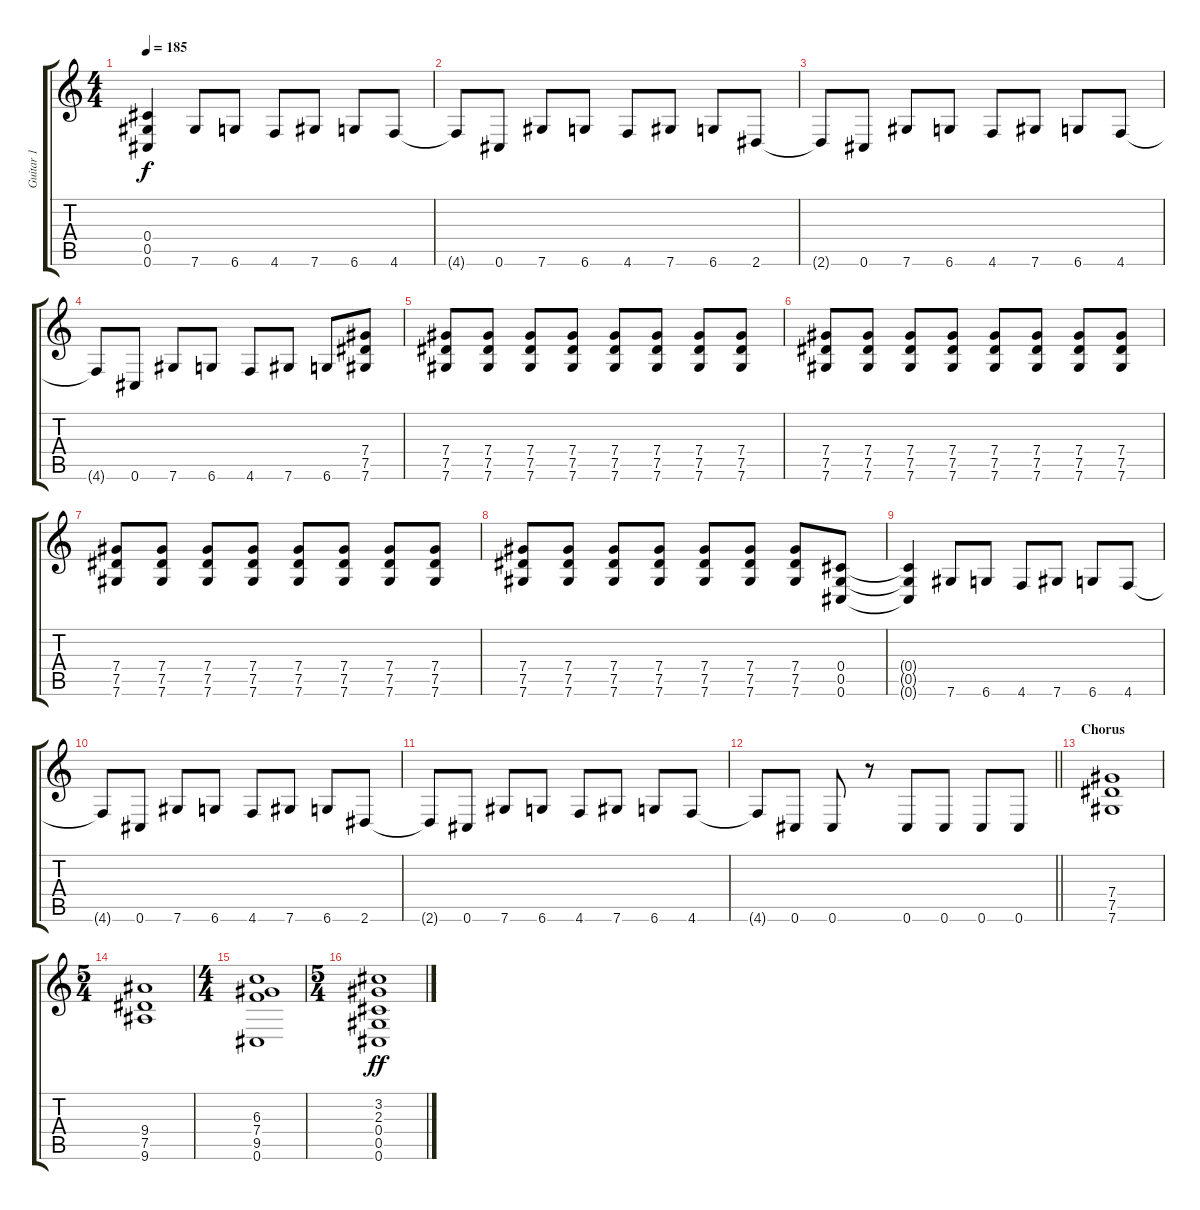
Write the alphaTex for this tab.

\track ("Guitar 1" "Guitar 1") {instrument distortionguitar}
\staff {score tabs}
\tuning (Eb4 Bb3 Gb3 Db3 Ab2 Db2) {hide}
\ts (4 4)
\tempo 185
\clef g2
\ks c
(0.4{t} 0.5{t} 0.6{t}).4{dy f} 7.6.8 6.6.8 4.6.8 7.6.8 6.6.8 4.6.8 |
4.6{t}.8 0.6.8 7.6.8 6.6.8 4.6.8 7.6.8 6.6.8 2.6.8 |
2.6{t}.8 0.6.8 7.6.8 6.6.8 4.6.8 7.6.8 6.6.8 4.6.8 |
4.6{t}.8 0.6.8 7.6.8 6.6.8 4.6.8 7.6.8 6.6.8 (7.4 7.5 7.6).8 |
(7.4 7.5 7.6).8 (7.4 7.5 7.6).8 (7.4 7.5 7.6).8 (7.4 7.5 7.6).8 (7.4 7.5 7.6).8 (7.4 7.5 7.6).8 (7.4 7.5 7.6).8 (7.4 7.5 7.6).8 |
(7.4 7.5 7.6).8 (7.4 7.5 7.6).8 (7.4 7.5 7.6).8 (7.4 7.5 7.6).8 (7.4 7.5 7.6).8 (7.4 7.5 7.6).8 (7.4 7.5 7.6).8 (7.4 7.5 7.6).8 |
(7.4 7.5 7.6).8 (7.4 7.5 7.6).8 (7.4 7.5 7.6).8 (7.4 7.5 7.6).8 (7.4 7.5 7.6).8 (7.4 7.5 7.6).8 (7.4 7.5 7.6).8 (7.4 7.5 7.6).8 |
(7.4 7.5 7.6).8 (7.4 7.5 7.6).8 (7.4 7.5 7.6).8 (7.4 7.5 7.6).8 (7.4 7.5 7.6).8 (7.4 7.5 7.6).8 (7.4 7.5 7.6).8 (0.4 0.5 0.6).8 |
(0.4{t} 0.5{t} 0.6{t}).4 7.6.8 6.6.8 4.6.8 7.6.8 6.6.8 4.6.8 |
4.6{t}.8 0.6.8 7.6.8 6.6.8 4.6.8 7.6.8 6.6.8 2.6.8 |
2.6{t}.8 0.6.8 7.6.8 6.6.8 4.6.8 7.6.8 6.6.8 4.6.8 |
\barLineRight lightlight
4.6{t}.8 0.6.8 0.6.8 r.8 0.6.8 0.6.8 0.6.8 0.6.8 |
\section ("" "Chorus")
(7.4 7.5 7.6).1 |
\ts (5 4)
(9.4 7.5 9.6).1 |
\ts (4 4)
(6.3 7.4 9.5 0.6).1 |
\ts (5 4)
(3.2 2.3 0.4 0.5 0.6).1{dy ff}
